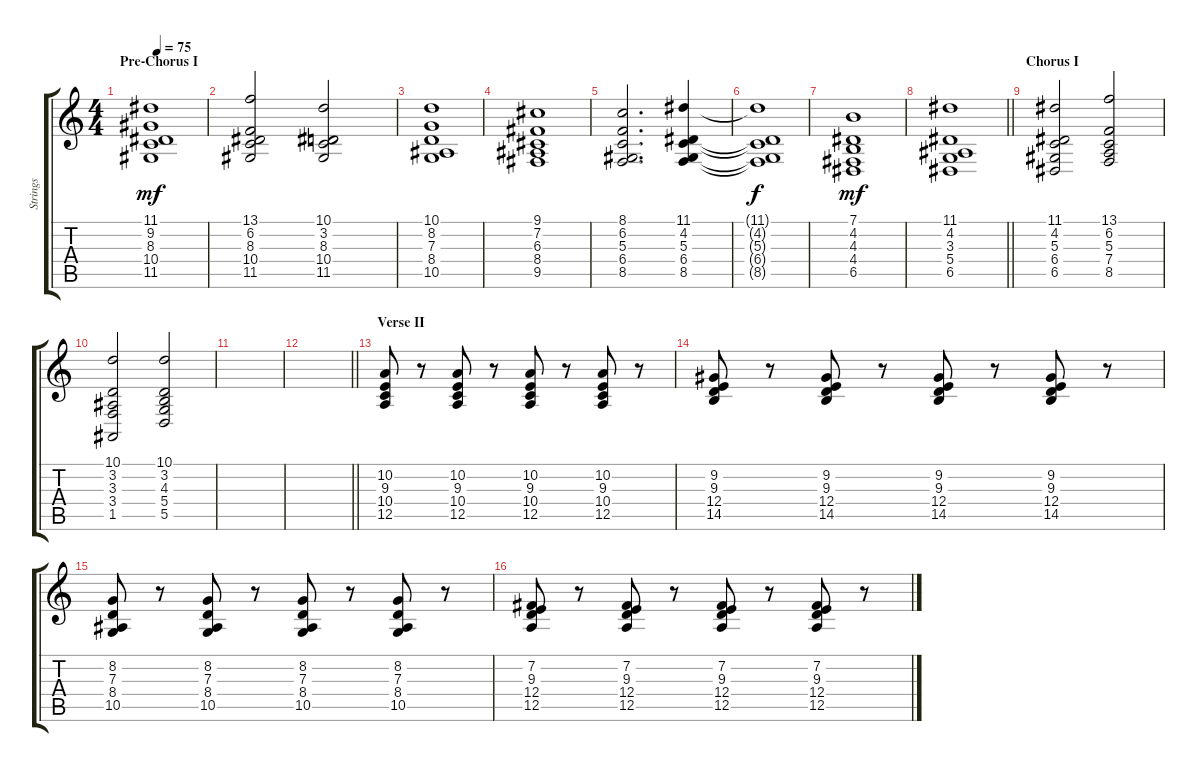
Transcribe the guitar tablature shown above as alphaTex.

\track ("Strings" "Strings") {instrument pad2warm}
\staff {score tabs}
\tuning (E4 B3 G3 D3 A2 E2) {hide}
\ts (4 4)
\section ("" "Pre-Chorus I")
\tempo 75
\clef g2
\ks c
(11.1 9.2 8.3 10.4 11.5).1{dy mf instrument stringensemble1} |
(13.1 6.2 8.3 10.4 11.5).2 (10.1 3.2 8.3 10.4 11.5).2 |
(10.1 8.2 7.3 8.4 10.5).1 |
(9.1 7.2 6.3 8.4 9.5).1 |
(8.1 6.2 5.3 6.4 8.5).2{d} (11.1 4.2 5.3 6.4 8.5).4 |
(11.1{t} 4.2{t} 5.3{t} 6.4{t} 8.5{t}).1{dy f} |
(7.1 4.2 4.3 4.4 6.5).1{dy mf} |
\barLineRight lightlight
(11.1 4.2 3.3 5.4 6.5).1 |
\section ("" "Chorus I")
(11.1 4.2 5.3 6.4 6.5).2 (13.1 6.2 5.3 7.4 8.5).2 |
(10.1 3.2 3.3 3.4 1.5).2 (10.1 3.2 4.3 5.4 5.5).2 |
|
\barLineRight lightlight
|
\section ("" "Verse II")
(10.2 9.3 10.4 12.5).8 r.8 (10.2 9.3 10.4 12.5).8 r.8 (10.2 9.3 10.4 12.5).8 r.8 (10.2 9.3 10.4 12.5).8 r.8 |
(9.2 9.3 12.4 14.5).8 r.8 (9.2 9.3 12.4 14.5).8 r.8 (9.2 9.3 12.4 14.5).8 r.8 (9.2 9.3 12.4 14.5).8 r.8 |
(8.2 7.3 8.4 10.5).8 r.8 (8.2 7.3 8.4 10.5).8 r.8 (8.2 7.3 8.4 10.5).8 r.8 (8.2 7.3 8.4 10.5).8 r.8 |
(7.2 9.3 12.4 12.5).8 r.8 (7.2 9.3 12.4 12.5).8 r.8 (7.2 9.3 12.4 12.5).8 r.8 (7.2 9.3 12.4 12.5).8 r.8
